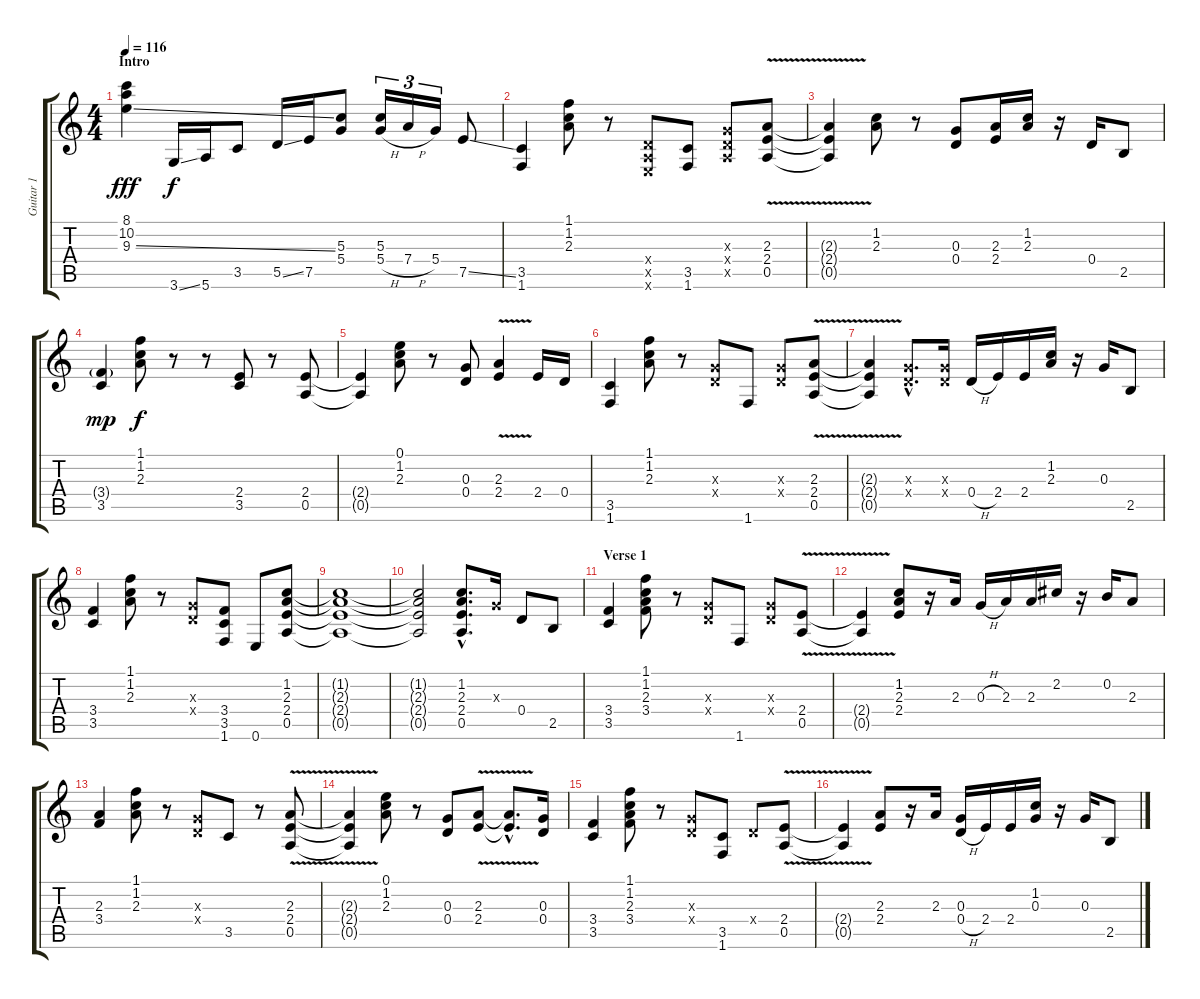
\track ("Guitar 1" "Guitar 1") {instrument distortionguitar}
\staff {score tabs}
\tuning (E4 B3 G3 D3 A2 E2) {hide}
\ts (4 4)
\section ("" "Intro")
\tempo 116
\clef g2
\ks c
(8.1 10.2 9.3{ss}).4{dy fff instrument distortionguitar} 3.6{ss}.16{dy f} 5.6.16 3.5.8 5.5{ss}.16 7.5.16 (5.3 5.4).8 (5.3 5.4{h}).16{tu (3 2)} 7.4{h}.16{tu (3 2)} 5.4.16{tu (3 2)} 7.5{ss}.8 |
(3.5 1.6).4 (1.1 1.2 2.3).8 r.8 (0.4{x} 0.5{x} 0.6{x}).8 (3.5 1.6).8 (0.3{x} 0.4{x} 0.5{x}).8 (2.3{v} 2.4{v} 0.5{v}).8 |
(2.3{t} 2.4{t} 0.5{t}).4 (1.2 2.3).8 r.8 (0.3 0.4).8 (2.3 2.4).16 (1.2 2.3).16 r.16 0.4.16 2.5.8 |
(3.4{g} 3.5).4{dy mp} (1.1 1.2 2.3).8{dy f} r.8 r.8 (2.4 3.5).8 r.8 (2.4 0.5).8 |
(2.4{t} 0.5{t}).4 (0.1 1.2 2.3).8 r.8 (0.3 0.4).8 (2.3{v} 2.4{v}).4 2.4.16 0.4.16 |
(3.5 1.6).4 (1.1 1.2 2.3).8 r.8 (0.3{x} 0.4{x}).8 1.6.8 (0.3{x} 0.4{x}).8 (2.3{v} 2.4{v} 0.5{v}).8 |
(2.3{t} 2.4{t} 0.5{t}).4 (0.3{hac x} 0.4{hac x}).8{d} (0.3{x} 0.4{x}).16 0.4{h}.16 2.4.16 2.4.16 (1.2 2.3).16 r.16 0.3.16 2.5.8 |
(3.4 3.5).4 (1.1 1.2 2.3).8 r.8 (0.3{x} 0.4{x}).8 (3.4 3.5 1.6).8 0.6.8 (1.2 2.3 2.4 0.5).8 |
(1.2{t} 2.3{t} 2.4{t} 0.5{t}).1 |
(1.2{t} 2.3{t} 2.4{t} 0.5{t}).2 (1.2{hac} 2.3{hac} 2.4{hac} 0.5{hac}).8{d} 0.3{x}.16 0.4.8 2.5.8 |
\section ("" "Verse 1")
(3.4 3.5).4 (1.1 1.2 2.3 3.4).8 r.8 (0.3{x} 0.4{x}).8 1.6.8 (0.3{x} 0.4{x}).8 (2.4{v} 0.5{v}).8 |
(2.4{t} 0.5{t}).4 (1.2 2.3 2.4).8 r.16 2.3.16 0.3{h}.16 2.3.16 2.3.16 2.2.16 r.16 0.2.16 2.3.8 |
(2.3 3.4).4 (1.1 1.2 2.3).8 r.8 (0.3{x} 0.4{x}).8 3.5.8 r.8 (2.3{v} 2.4{v} 0.5{v}).8 |
(2.3{v t} 2.4{v t} 0.5{v t}).4 (0.1 1.2 2.3).8 r.8 (0.3 0.4).8 (2.3{v} 2.4{v}).8 (2.3{v hac t} 2.4{v hac t}).8{d} (0.3 0.4).16 |
(3.4 3.5).4 (1.1 1.2 2.3 3.4).8 r.8 (0.3{x} 0.4{x}).8 (3.5 1.6).8 0.4{x}.8 (2.4{v} 0.5{v}).8 |
(2.4{v t} 0.5{v t}).4 (2.3 2.4).8 r.16 2.3.16 (0.3 0.4{h}).16 2.4.16 2.4.16 (1.2 0.3).16 r.16 0.3.16 2.5.8
